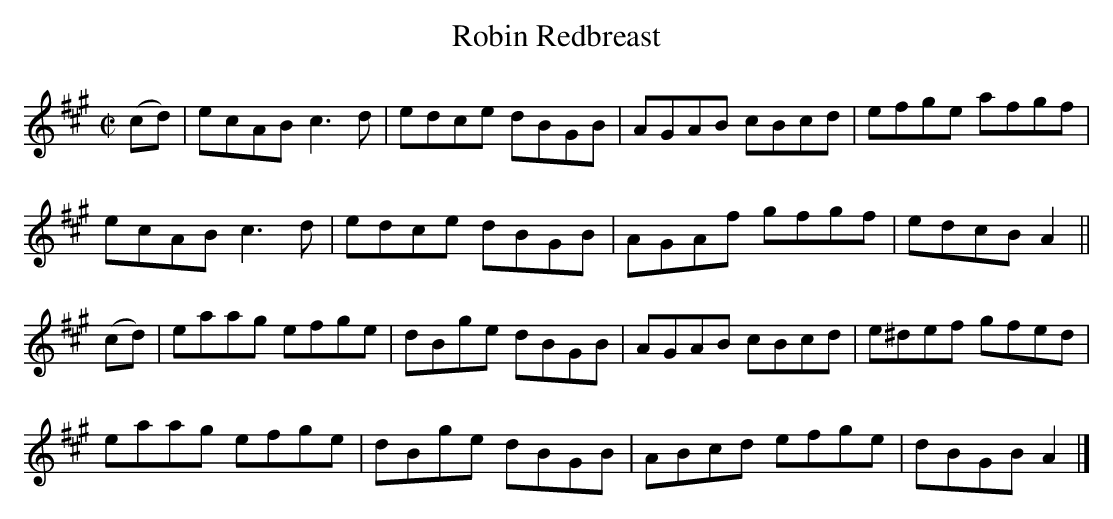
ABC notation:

X:1
T: Robin Redbreast
M: C|
L: 1/8
K: A
(cd) | ecAB c3 d | edce dBGB | AGAB cBcd | efge  afgf |
       ecAB c3 d | edce dBGB | AGAf gfgf | edcB  A2 ||
(cd) | eaag efge | dBge dBGB | AGAB cBcd | e^def gfed |
       eaag efge | dBge dBGB | ABcd efge | dBGB  A2 |]
